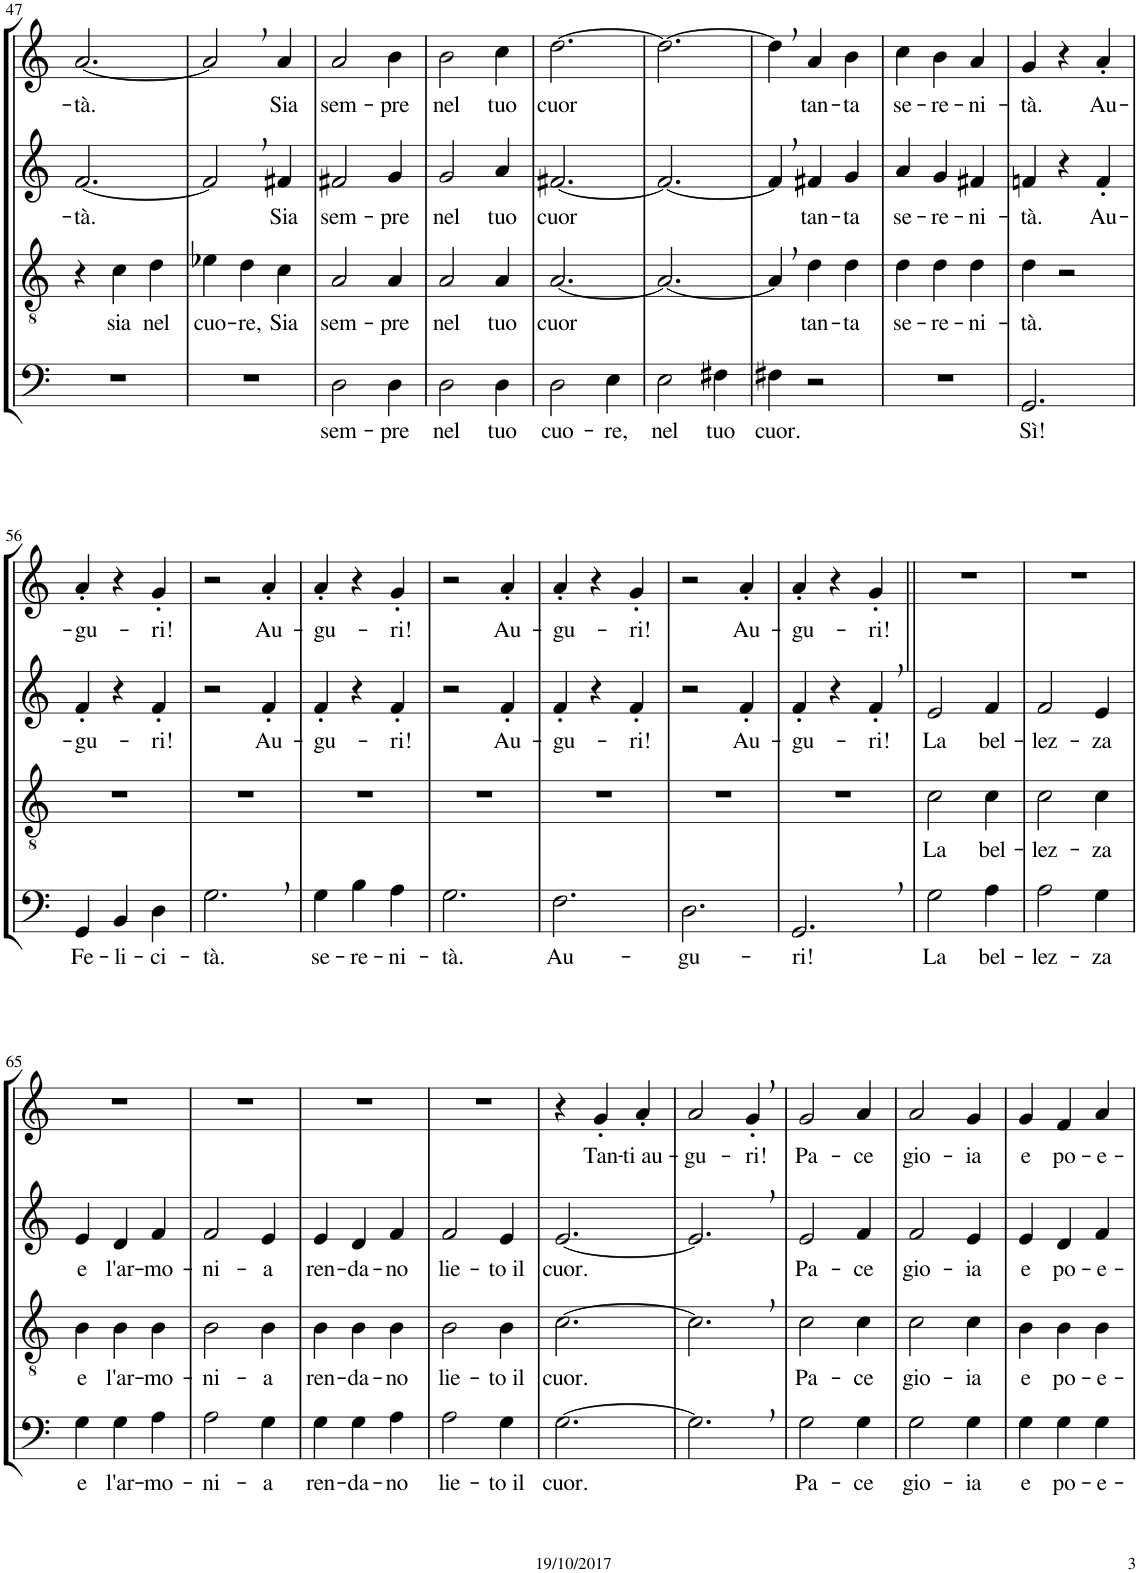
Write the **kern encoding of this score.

**kern	**text	**kern	**text	**kern	**text	**kern	**text
*part4	*part4	*part3	*part3	*part2	*part2	*part1	*part1
*staff4	*staff4	*staff3	*staff3	*staff2	*staff2	*staff1	*staff1
*I"Bassi	*	*I"Tenori	*	*I"Contralti	*	*I"Soprani	*
!!LO:PB:g=z
*clefF4	*	*clefGv2	*	*clefG2	*	*clefG2	*
*	*	*	*	*	*	*Trd1c2	*
*k[]	*	*k[]	*	*k[]	*	*k[]	*
*M3/4	*	*M3/4	*	*M3/4	*	*M3/4	*
=47	=47	=47	=47	=47	=47	=47	=47
!	!	!	!	!	!LO:LY:b	!	!LO:LY:b
2.r	.	4r	.	[2.f/	-tà.	[2.a/	-tà.
!	!	!	!LO:LY:b	!	!	!	!
.	.	4c\	sia	.	.	.	.
!	!	!	!LO:LY:b	!	!	!	!
.	.	4d\	nel	.	.	.	.
=48	=48	=48	=48	=48	=48	=48	=48
!	!	!	!LO:LY:b	!	!	!	!
2.r	.	4e-X\	cuo-	2f,/]	.	2a,/]	.
!	!	!	!LO:LY:b	!	!	!	!
.	.	4d\	-re,	.	.	.	.
!	!	!	!LO:LY:b	!	!LO:LY:b	!	!LO:LY:b
.	.	4c\	Sia	4f#X/	Sia	4a/	Sia
=49	=49	=49	=49	=49	=49	=49	=49
!	!LO:LY:b	!	!LO:LY:b	!	!LO:LY:b	!	!LO:LY:b
2D\	sem-	2A/	sem-	2f#X/	sem-	2a/	sem-
!	!LO:LY:b	!	!LO:LY:b	!	!LO:LY:b	!	!LO:LY:b
4D\	-pre	4A/	-pre	4g/	-pre	4b\	-pre
=50	=50	=50	=50	=50	=50	=50	=50
!	!LO:LY:b	!	!LO:LY:b	!	!LO:LY:b	!	!LO:LY:b
2D\	nel	2A/	nel	2g/	nel	2b\	nel
!	!LO:LY:b	!	!LO:LY:b	!	!LO:LY:b	!	!LO:LY:b
4D\	tuo	4A/	tuo	4a/	tuo	4cc\	tuo
=51	=51	=51	=51	=51	=51	=51	=51
!	!LO:LY:b	!	!LO:LY:b	!	!LO:LY:b	!	!LO:LY:b
2D\	cuo-	[2.A/	cuor	[2.f#X/	cuor	[2.dd\	cuor
!	!LO:LY:b	!	!	!	!	!	!
4E\	-re,	.	.	.	.	.	.
=52	=52	=52	=52	=52	=52	=52	=52
!	!LO:LY:b	!	!	!	!	!	!
2E\	nel	2.A/_	.	2.f#/_	.	2.dd\_	.
!	!LO:LY:b	!	!	!	!	!	!
4F#X\	tuo	.	.	.	.	.	.
=53	=53	=53	=53	=53	=53	=53	=53
!	!LO:LY:b	!	!	!	!	!	!
4F#X\	cuor.	4A,/]	.	4f#,/]	.	4dd,\]	.
!	!	!	!LO:LY:b	!	!LO:LY:b	!	!LO:LY:b
2r	.	4d\	tan-	4f#X/	tan-	4a/	tan-
!	!	!	!LO:LY:b	!	!LO:LY:b	!	!LO:LY:b
.	.	4d\	-ta	4g/	-ta	4b\	-ta
=54	=54	=54	=54	=54	=54	=54	=54
!	!	!	!LO:LY:b	!	!LO:LY:b	!	!LO:LY:b
2.r	.	4d\	se-	4a/	se-	4cc\	se-
!	!	!	!LO:LY:b	!	!LO:LY:b	!	!LO:LY:b
.	.	4d\	-re-	4g/	-re-	4b\	-re-
!	!	!	!LO:LY:b	!	!LO:LY:b	!	!LO:LY:b
.	.	4d\	-ni-	4f#X/	-ni-	4a/	-ni-
=55	=55	=55	=55	=55	=55	=55	=55
!	!LO:LY:b	!	!LO:LY:b	!	!LO:LY:b	!	!LO:LY:b
2.GG/	Sì!	4d\	-tà.	4fn/	-tà.	4g/	-tà.
.	.	2r	.	4r	.	4r	.
!	!	!	!	!	!LO:LY:b	!	!LO:LY:b
.	.	.	.	4f'/	Au-	4a'/	Au-
!!LO:LB:g=z
=56	=56	=56	=56	=56	=56	=56	=56
!	!LO:LY:b	!	!	!	!LO:LY:b	!	!LO:LY:b
4GG/	Fe-	2.r	.	4f'/	-gu-	4a'/	-gu-
!	!LO:LY:b	!	!	!	!	!	!
4BB/	-li-	.	.	4r	.	4r	.
!	!LO:LY:b	!	!	!	!LO:LY:b	!	!LO:LY:b
4D\	-ci-	.	.	4f'/	-ri!	4g'/	-ri!
=57	=57	=57	=57	=57	=57	=57	=57
!	!LO:LY:b	!	!	!	!	!	!
2.G,\	-tà.	2.r	.	2r	.	2r	.
!	!	!	!	!	!LO:LY:b	!	!LO:LY:b
.	.	.	.	4f'/	Au-	4a'/	Au-
=58	=58	=58	=58	=58	=58	=58	=58
!	!LO:LY:b	!	!	!	!LO:LY:b	!	!LO:LY:b
4G\	se-	2.r	.	4f'/	-gu-	4a'/	-gu-
!	!LO:LY:b	!	!	!	!	!	!
4B\	-re-	.	.	4r	.	4r	.
!	!LO:LY:b	!	!	!	!LO:LY:b	!	!LO:LY:b
4A\	-ni-	.	.	4f'/	-ri!	4g'/	-ri!
=59	=59	=59	=59	=59	=59	=59	=59
!	!LO:LY:b	!	!	!	!	!	!
2.G\	-tà.	2.r	.	2r	.	2r	.
!	!	!	!	!	!LO:LY:b	!	!LO:LY:b
.	.	.	.	4f'/	Au-	4a'/	Au-
=60	=60	=60	=60	=60	=60	=60	=60
!	!LO:LY:b	!	!	!	!LO:LY:b	!	!LO:LY:b
2.F\	Au-	2.r	.	4f'/	-gu-	4a'/	-gu-
.	.	.	.	4r	.	4r	.
!	!	!	!	!	!LO:LY:b	!	!LO:LY:b
.	.	.	.	4f'/	-ri!	4g'/	-ri!
=61	=61	=61	=61	=61	=61	=61	=61
!	!LO:LY:b	!	!	!	!	!	!
2.D\	-gu-	2.r	.	2r	.	2r	.
!	!	!	!	!	!LO:LY:b	!	!LO:LY:b
.	.	.	.	4f'/	Au-	4a'/	Au-
=62	=62	=62	=62	=62	=62	=62	=62
!	!LO:LY:b	!	!	!	!LO:LY:b	!	!LO:LY:b
2.GG,/	-ri!	2.r	.	4f'/	-gu-	4a'/	-gu-
.	.	.	.	4r	.	4r	.
!	!	!	!	!	!LO:LY:b	!	!LO:LY:b
.	.	.	.	4f',/	-ri!	4g'/	-ri!
=63||	=63||	=63||	=63||	=63||	=63||	=63||	=63||
!	!LO:LY:b	!	!LO:LY:b	!	!LO:LY:b	!	!
2G\	La	2c\	La	2e/	La	2.r	.
!	!LO:LY:b	!	!LO:LY:b	!	!LO:LY:b	!	!
4A\	bel-	4c\	bel-	4f/	bel-	.	.
=64	=64	=64	=64	=64	=64	=64	=64
!	!LO:LY:b	!	!LO:LY:b	!	!LO:LY:b	!	!
2A\	-lez-	2c\	-lez-	2f/	-lez-	2.r	.
!	!LO:LY:b	!	!LO:LY:b	!	!LO:LY:b	!	!
4G\	-za	4c\	-za	4e/	-za	.	.
!!LO:LB:g=z
=65	=65	=65	=65	=65	=65	=65	=65
!	!LO:LY:b	!	!LO:LY:b	!	!LO:LY:b	!	!
4G\	e	4B\	e	4e/	e	2.r	.
!	!LO:LY:b	!	!LO:LY:b	!	!LO:LY:b	!	!
4G\	l'ar-	4B\	l'ar-	4d/	l'ar-	.	.
!	!LO:LY:b	!	!LO:LY:b	!	!LO:LY:b	!	!
4A\	-mo-	4B\	-mo-	4f/	-mo-	.	.
=66	=66	=66	=66	=66	=66	=66	=66
!	!LO:LY:b	!	!LO:LY:b	!	!LO:LY:b	!	!
2A\	-ni-	2B\	-ni-	2f/	-ni-	2.r	.
!	!LO:LY:b	!	!LO:LY:b	!	!LO:LY:b	!	!
4G\	-a	4B\	-a	4e/	-a	.	.
=67	=67	=67	=67	=67	=67	=67	=67
!	!LO:LY:b	!	!LO:LY:b	!	!LO:LY:b	!	!
4G\	ren-	4B\	ren-	4e/	ren-	2.r	.
!	!LO:LY:b	!	!LO:LY:b	!	!LO:LY:b	!	!
4G\	-da-	4B\	-da-	4d/	-da-	.	.
!	!LO:LY:b	!	!LO:LY:b	!	!LO:LY:b	!	!
4A\	-no	4B\	-no	4f/	-no	.	.
=68	=68	=68	=68	=68	=68	=68	=68
!	!LO:LY:b	!	!LO:LY:b	!	!LO:LY:b	!	!
2A\	lie-	2B\	lie-	2f/	lie-	2.r	.
!	!LO:LY:b	!	!LO:LY:b	!	!LO:LY:b	!	!
4G\	-to il	4B\	-to il	4e/	-to il	.	.
=69	=69	=69	=69	=69	=69	=69	=69
!	!LO:LY:b	!	!LO:LY:b	!	!LO:LY:b	!	!
[2.G\	cuor.	[2.c\	cuor.	[2.e/	cuor.	4r	.
!	!	!	!	!	!	!	!LO:LY:b
.	.	.	.	.	.	4g'/	Tan-
!	!	!	!	!	!	!	!LO:LY:b
.	.	.	.	.	.	4a'/	-ti au-
=70	=70	=70	=70	=70	=70	=70	=70
!	!	!	!	!	!	!	!LO:LY:b
2.G,\]	.	2.c,\]	.	2.e,/]	.	2a/	-gu-
!	!	!	!	!	!	!	!LO:LY:b
.	.	.	.	.	.	4g',/	-ri!
=71	=71	=71	=71	=71	=71	=71	=71
!	!LO:LY:b	!	!LO:LY:b	!	!LO:LY:b	!	!LO:LY:b
2G\	Pa-	2c\	Pa-	2e/	Pa-	2g/	Pa-
!	!LO:LY:b	!	!LO:LY:b	!	!LO:LY:b	!	!LO:LY:b
4G\	-ce	4c\	-ce	4f/	-ce	4a/	-ce
=72	=72	=72	=72	=72	=72	=72	=72
!	!LO:LY:b	!	!LO:LY:b	!	!LO:LY:b	!	!LO:LY:b
2G\	gio-	2c\	gio-	2f/	gio-	2a/	gio-
!	!LO:LY:b	!	!LO:LY:b	!	!LO:LY:b	!	!LO:LY:b
4G\	-ia	4c\	-ia	4e/	-ia	4g/	-ia
=73	=73	=73	=73	=73	=73	=73	=73
!	!LO:LY:b	!	!LO:LY:b	!	!LO:LY:b	!	!LO:LY:b
4G\	e	4B\	e	4e/	e	4g/	e
!	!LO:LY:b	!	!LO:LY:b	!	!LO:LY:b	!	!LO:LY:b
4G\	po-	4B\	po-	4d/	po-	4f/	po-
!	!LO:LY:b	!	!LO:LY:b	!	!LO:LY:b	!	!LO:LY:b
4G\	-e-	4B\	-e-	4f/	-e-	4a/	-e-
=	=	=	=	=	=	=	=
*-	*-	*-	*-	*-	*-	*-	*-
